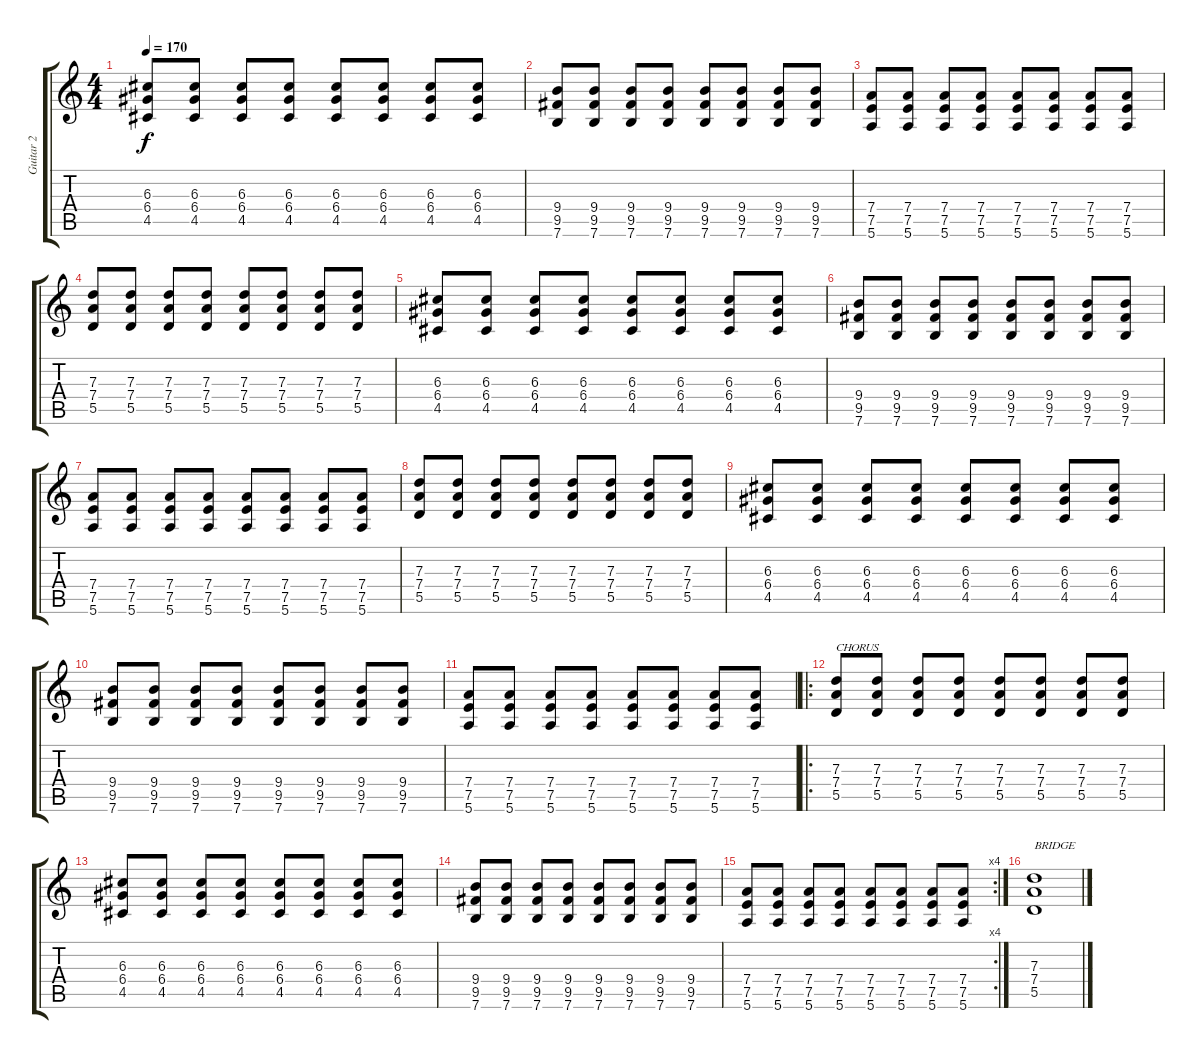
\track ("Guitar 2" "Guitar 2") {instrument distortionguitar}
\staff {score tabs}
\tuning (E4 B3 G3 D3 A2 E2) {hide}
\ts (4 4)
\tempo 170
\clef g2
\ks c
(6.3 6.4 4.5).8{dy f} (6.3 6.4 4.5).8 (6.3 6.4 4.5).8 (6.3 6.4 4.5).8 (6.3 6.4 4.5).8 (6.3 6.4 4.5).8 (6.3 6.4 4.5).8 (6.3 6.4 4.5).8 |
(9.4 9.5 7.6).8 (9.4 9.5 7.6).8 (9.4 9.5 7.6).8 (9.4 9.5 7.6).8 (9.4 9.5 7.6).8 (9.4 9.5 7.6).8 (9.4 9.5 7.6).8 (9.4 9.5 7.6).8 |
(7.4 7.5 5.6).8 (7.4 7.5 5.6).8 (7.4 7.5 5.6).8 (7.4 7.5 5.6).8 (7.4 7.5 5.6).8 (7.4 7.5 5.6).8 (7.4 7.5 5.6).8 (7.4 7.5 5.6).8 |
(7.3 7.4 5.5).8 (7.3 7.4 5.5).8 (7.3 7.4 5.5).8 (7.3 7.4 5.5).8 (7.3 7.4 5.5).8 (7.3 7.4 5.5).8 (7.3 7.4 5.5).8 (7.3 7.4 5.5).8 |
(6.3 6.4 4.5).8 (6.3 6.4 4.5).8 (6.3 6.4 4.5).8 (6.3 6.4 4.5).8 (6.3 6.4 4.5).8 (6.3 6.4 4.5).8 (6.3 6.4 4.5).8 (6.3 6.4 4.5).8 |
(9.4 9.5 7.6).8 (9.4 9.5 7.6).8 (9.4 9.5 7.6).8 (9.4 9.5 7.6).8 (9.4 9.5 7.6).8 (9.4 9.5 7.6).8 (9.4 9.5 7.6).8 (9.4 9.5 7.6).8 |
(7.4 7.5 5.6).8 (7.4 7.5 5.6).8 (7.4 7.5 5.6).8 (7.4 7.5 5.6).8 (7.4 7.5 5.6).8 (7.4 7.5 5.6).8 (7.4 7.5 5.6).8 (7.4 7.5 5.6).8 |
(7.3 7.4 5.5).8 (7.3 7.4 5.5).8 (7.3 7.4 5.5).8 (7.3 7.4 5.5).8 (7.3 7.4 5.5).8 (7.3 7.4 5.5).8 (7.3 7.4 5.5).8 (7.3 7.4 5.5).8 |
(6.3 6.4 4.5).8 (6.3 6.4 4.5).8 (6.3 6.4 4.5).8 (6.3 6.4 4.5).8 (6.3 6.4 4.5).8 (6.3 6.4 4.5).8 (6.3 6.4 4.5).8 (6.3 6.4 4.5).8 |
(9.4 9.5 7.6).8 (9.4 9.5 7.6).8 (9.4 9.5 7.6).8 (9.4 9.5 7.6).8 (9.4 9.5 7.6).8 (9.4 9.5 7.6).8 (9.4 9.5 7.6).8 (9.4 9.5 7.6).8 |
(7.4 7.5 5.6).8 (7.4 7.5 5.6).8 (7.4 7.5 5.6).8 (7.4 7.5 5.6).8 (7.4 7.5 5.6).8 (7.4 7.5 5.6).8 (7.4 7.5 5.6).8 (7.4 7.5 5.6).8 |
\ro
(7.3 7.4 5.5).8{txt "CHORUS"} (7.3 7.4 5.5).8 (7.3 7.4 5.5).8 (7.3 7.4 5.5).8 (7.3 7.4 5.5).8 (7.3 7.4 5.5).8 (7.3 7.4 5.5).8 (7.3 7.4 5.5).8 |
(6.3 6.4 4.5).8 (6.3 6.4 4.5).8 (6.3 6.4 4.5).8 (6.3 6.4 4.5).8 (6.3 6.4 4.5).8 (6.3 6.4 4.5).8 (6.3 6.4 4.5).8 (6.3 6.4 4.5).8 |
(9.4 9.5 7.6).8 (9.4 9.5 7.6).8 (9.4 9.5 7.6).8 (9.4 9.5 7.6).8 (9.4 9.5 7.6).8 (9.4 9.5 7.6).8 (9.4 9.5 7.6).8 (9.4 9.5 7.6).8 |
\rc 4
(7.4 7.5 5.6).8 (7.4 7.5 5.6).8 (7.4 7.5 5.6).8 (7.4 7.5 5.6).8 (7.4 7.5 5.6).8 (7.4 7.5 5.6).8 (7.4 7.5 5.6).8 (7.4 7.5 5.6).8 |
(7.3 7.4 5.5).1{txt "BRIDGE"}
